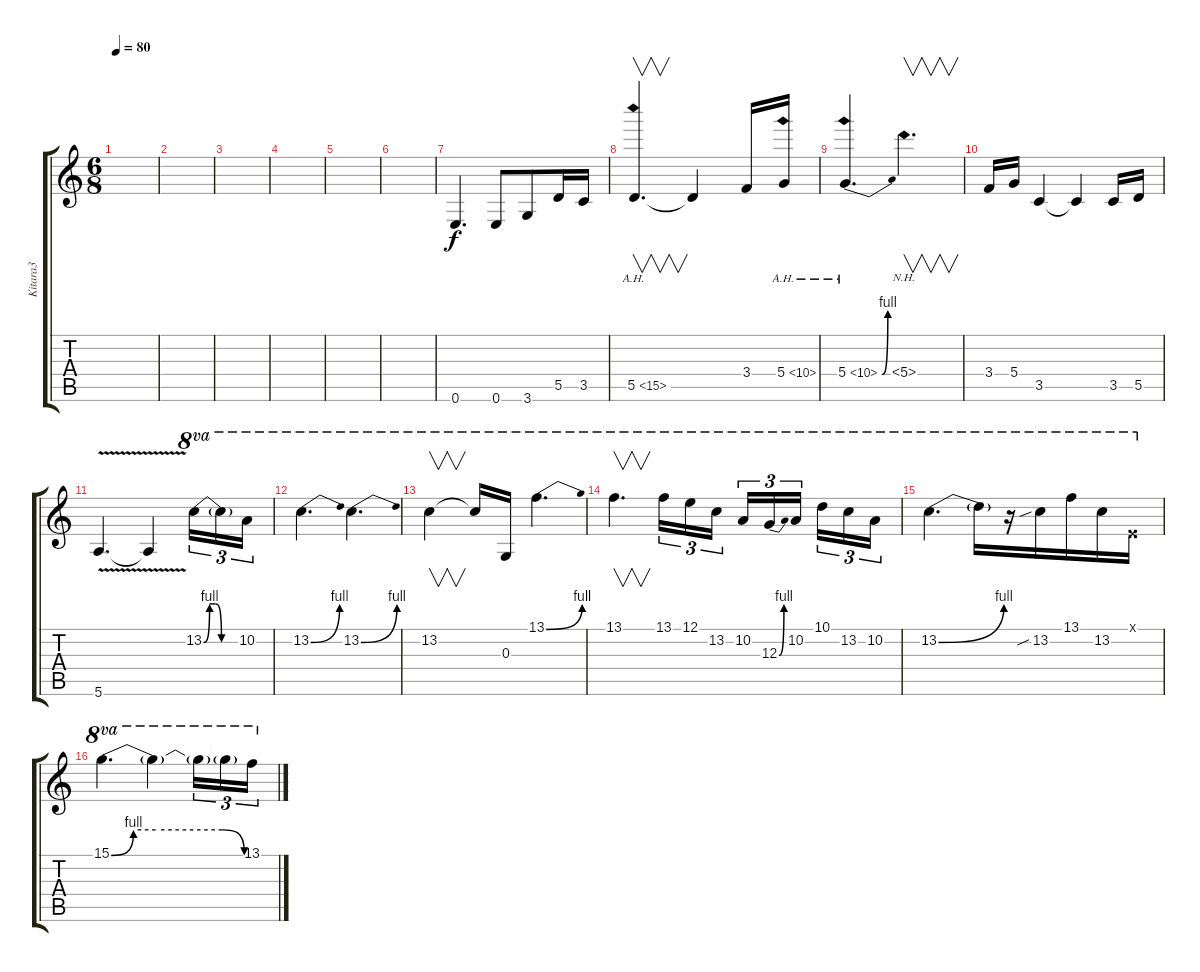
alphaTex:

\track ("Kitara3" "Kitara3") {instrument distortionguitar}
\staff {score tabs}
\tuning (E4 B3 G3 D3 A2 E2) {hide}
\ts (6 8)
\tempo 80
\clef g2
\ks c
|
|
|
|
|
|
0.6.4{d} 0.6.8 3.6.8 5.5.16 3.5.16 |
5.5{ah 10}.4{v d} 5.5{t}.4 3.4.16 5.4{ah 5}.16 |
5.4{be (bend 0 0 60 4) ah 5}.4{d} 5.4{nh}.4{v d} |
3.4.16 5.4.16 3.5.4 3.5{t}.4 3.5.16 5.5.16 |
5.6{v}.4{d} 5.6{t}.4 13.2{be (custom 0 0 10 4 20 4 30 0 60 0)}.16{tu (3 2) ot 8va} 13.2{t}.16{tu (3 2) ot 8va} 10.2.16{tu (3 2) ot 8va} |
13.2{be (bend 0 0 60 4)}.4{d ot 8va} 13.2{be (bend 0 0 60 4)}.4{d ot 8va} |
13.2.4{v ot 8va} 13.2{t}.16{ot 8va} 0.3.16{ot 8va} 13.1{be (bend 0 0 60 4)}.4{d ot 8va} |
13.1.4{v d ot 8va} 13.1.16{tu (3 2) ot 8va} 12.1.16{tu (3 2) ot 8va} 13.2.16{tu (3 2) ot 8va beam splitsecondary} 10.2.16{tu (3 2) ot 8va} 12.3{be (bend 0 0 60 4)}.16{tu (3 2) ot 8va} 10.2.16{tu (3 2) ot 8va beam splitsecondary} 10.1.16{tu (3 2) ot 8va} 13.2.16{tu (3 2) ot 8va} 10.2.16{tu (3 2) ot 8va} |
13.2{be (bend 0 0 60 4)}.4{d ot 8va} 13.2{t}.16{ot 8va} r.16{ot 8va} 13.2{sib}.16{ot 8va} 13.1.16{ot 8va} 13.2.16{ot 8va} 0.1{x}.16{ot 8va} |
15.1{be (custom 0 0 10 4 20 4 50 4 60 0)}.4{d ot 8va} 15.1{t}.4{ot 8va} 15.1{t}.16{tu (3 2) ot 8va} 15.1{t}.16{tu (3 2) ot 8va} 13.1.16{tu (3 2) ot 8va}
